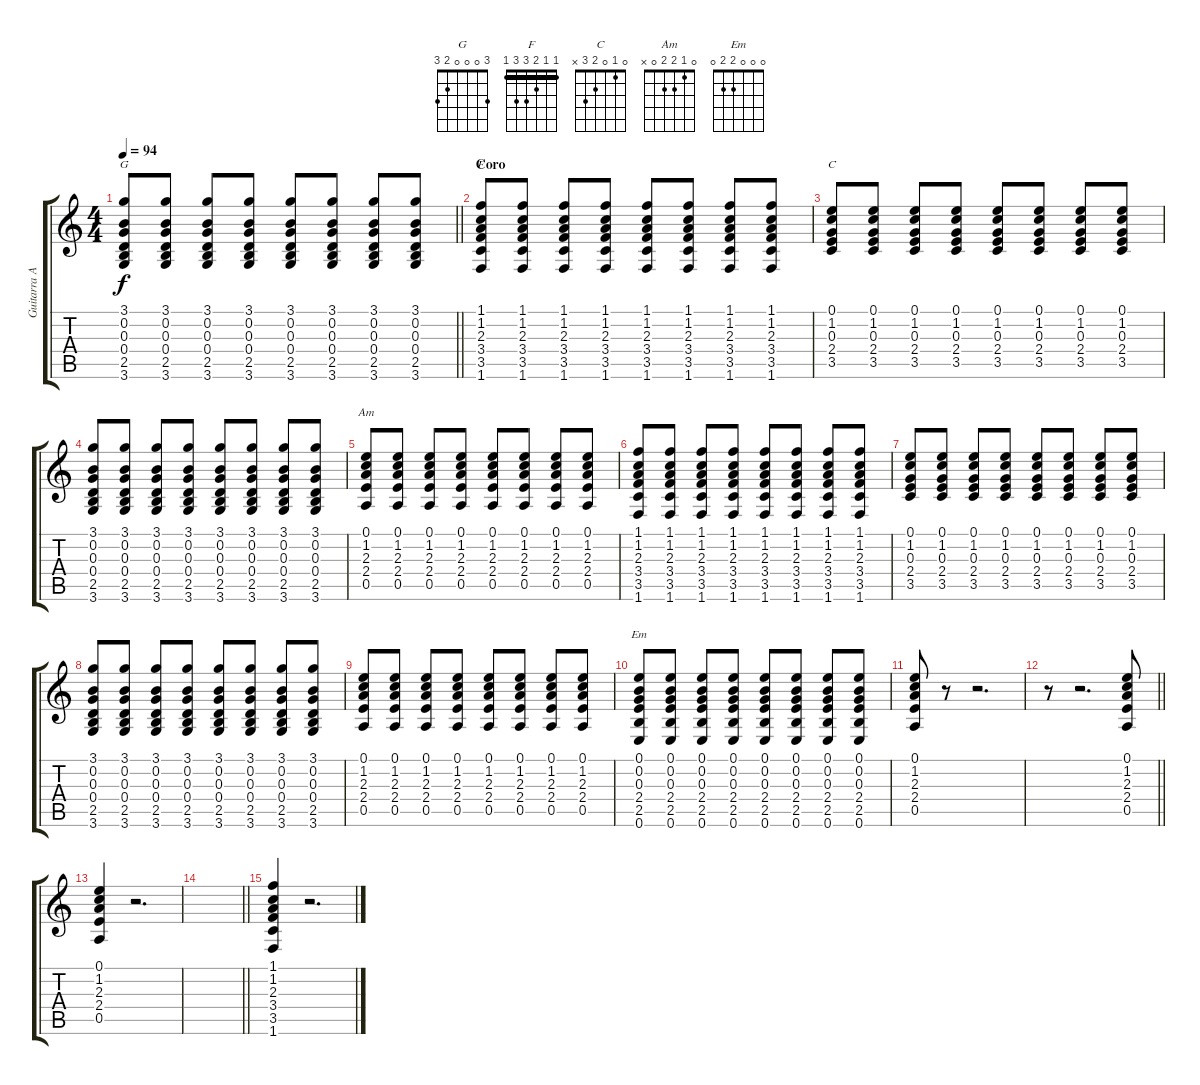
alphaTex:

\track ("Guitarra Acustica" "Guitarra A") {instrument acousticguitarsteel}
\staff {score tabs}
\tuning (E4 B3 G3 D3 A2 E2) {hide}
\chord ("G" 3 0 0 0 2 3)
\chord ("F" 1 1 2 3 3 1) {barre 1}
\chord ("C" 0 1 0 2 3 x)
\chord ("Am" 0 1 2 2 0 x)
\chord ("Em" 0 0 0 2 2 0)
\ts (4 4)
\tempo 94
\clef g2
\barLineRight lightlight
\ks c
(3.1 0.2 0.3 0.4 2.5 3.6).8{ch "G" dy f} (3.1 0.2 0.3 0.4 2.5 3.6).8 (3.1 0.2 0.3 0.4 2.5 3.6).8 (3.1 0.2 0.3 0.4 2.5 3.6).8 (3.1 0.2 0.3 0.4 2.5 3.6).8 (3.1 0.2 0.3 0.4 2.5 3.6).8 (3.1 0.2 0.3 0.4 2.5 3.6).8 (3.1 0.2 0.3 0.4 2.5 3.6).8 |
\section ("" "Coro")
(1.1 1.2 2.3 3.4 3.5 1.6).8{ch "F"} (1.1 1.2 2.3 3.4 3.5 1.6).8 (1.1 1.2 2.3 3.4 3.5 1.6).8 (1.1 1.2 2.3 3.4 3.5 1.6).8 (1.1 1.2 2.3 3.4 3.5 1.6).8 (1.1 1.2 2.3 3.4 3.5 1.6).8 (1.1 1.2 2.3 3.4 3.5 1.6).8 (1.1 1.2 2.3 3.4 3.5 1.6).8 |
(0.1 1.2 0.3 2.4 3.5).8{ch "C"} (0.1 1.2 0.3 2.4 3.5).8 (0.1 1.2 0.3 2.4 3.5).8 (0.1 1.2 0.3 2.4 3.5).8 (0.1 1.2 0.3 2.4 3.5).8 (0.1 1.2 0.3 2.4 3.5).8 (0.1 1.2 0.3 2.4 3.5).8 (0.1 1.2 0.3 2.4 3.5).8 |
(3.1 0.2 0.3 0.4 2.5 3.6).8 (3.1 0.2 0.3 0.4 2.5 3.6).8 (3.1 0.2 0.3 0.4 2.5 3.6).8 (3.1 0.2 0.3 0.4 2.5 3.6).8 (3.1 0.2 0.3 0.4 2.5 3.6).8 (3.1 0.2 0.3 0.4 2.5 3.6).8 (3.1 0.2 0.3 0.4 2.5 3.6).8 (3.1 0.2 0.3 0.4 2.5 3.6).8 |
(0.1 1.2 2.3 2.4 0.5).8{ch "Am"} (0.1 1.2 2.3 2.4 0.5).8 (0.1 1.2 2.3 2.4 0.5).8 (0.1 1.2 2.3 2.4 0.5).8 (0.1 1.2 2.3 2.4 0.5).8 (0.1 1.2 2.3 2.4 0.5).8 (0.1 1.2 2.3 2.4 0.5).8 (0.1 1.2 2.3 2.4 0.5).8 |
(1.1 1.2 2.3 3.4 3.5 1.6).8 (1.1 1.2 2.3 3.4 3.5 1.6).8 (1.1 1.2 2.3 3.4 3.5 1.6).8 (1.1 1.2 2.3 3.4 3.5 1.6).8 (1.1 1.2 2.3 3.4 3.5 1.6).8 (1.1 1.2 2.3 3.4 3.5 1.6).8 (1.1 1.2 2.3 3.4 3.5 1.6).8 (1.1 1.2 2.3 3.4 3.5 1.6).8 |
(0.1 1.2 0.3 2.4 3.5).8 (0.1 1.2 0.3 2.4 3.5).8 (0.1 1.2 0.3 2.4 3.5).8 (0.1 1.2 0.3 2.4 3.5).8 (0.1 1.2 0.3 2.4 3.5).8 (0.1 1.2 0.3 2.4 3.5).8 (0.1 1.2 0.3 2.4 3.5).8 (0.1 1.2 0.3 2.4 3.5).8 |
(3.1 0.2 0.3 0.4 2.5 3.6).8 (3.1 0.2 0.3 0.4 2.5 3.6).8 (3.1 0.2 0.3 0.4 2.5 3.6).8 (3.1 0.2 0.3 0.4 2.5 3.6).8 (3.1 0.2 0.3 0.4 2.5 3.6).8 (3.1 0.2 0.3 0.4 2.5 3.6).8 (3.1 0.2 0.3 0.4 2.5 3.6).8 (3.1 0.2 0.3 0.4 2.5 3.6).8 |
(0.1 1.2 2.3 2.4 0.5).8 (0.1 1.2 2.3 2.4 0.5).8 (0.1 1.2 2.3 2.4 0.5).8 (0.1 1.2 2.3 2.4 0.5).8 (0.1 1.2 2.3 2.4 0.5).8 (0.1 1.2 2.3 2.4 0.5).8 (0.1 1.2 2.3 2.4 0.5).8 (0.1 1.2 2.3 2.4 0.5).8 |
(0.1 0.2 0.3 2.4 2.5 0.6).8{ch "Em"} (0.1 0.2 0.3 2.4 2.5 0.6).8 (0.1 0.2 0.3 2.4 2.5 0.6).8 (0.1 0.2 0.3 2.4 2.5 0.6).8 (0.1 0.2 0.3 2.4 2.5 0.6).8 (0.1 0.2 0.3 2.4 2.5 0.6).8 (0.1 0.2 0.3 2.4 2.5 0.6).8 (0.1 0.2 0.3 2.4 2.5 0.6).8 |
(0.1 1.2 2.3 2.4 0.5).8 r.8 r.2{d} |
\barLineRight lightlight
r.8 r.2{d} (0.1 1.2 2.3 2.4 0.5).8 |
(0.1 1.2 2.3 2.4 0.5).4 r.2{d} |
\barLineRight lightlight
|
(1.1 1.2 2.3 3.4 3.5 1.6).4 r.2{d}
